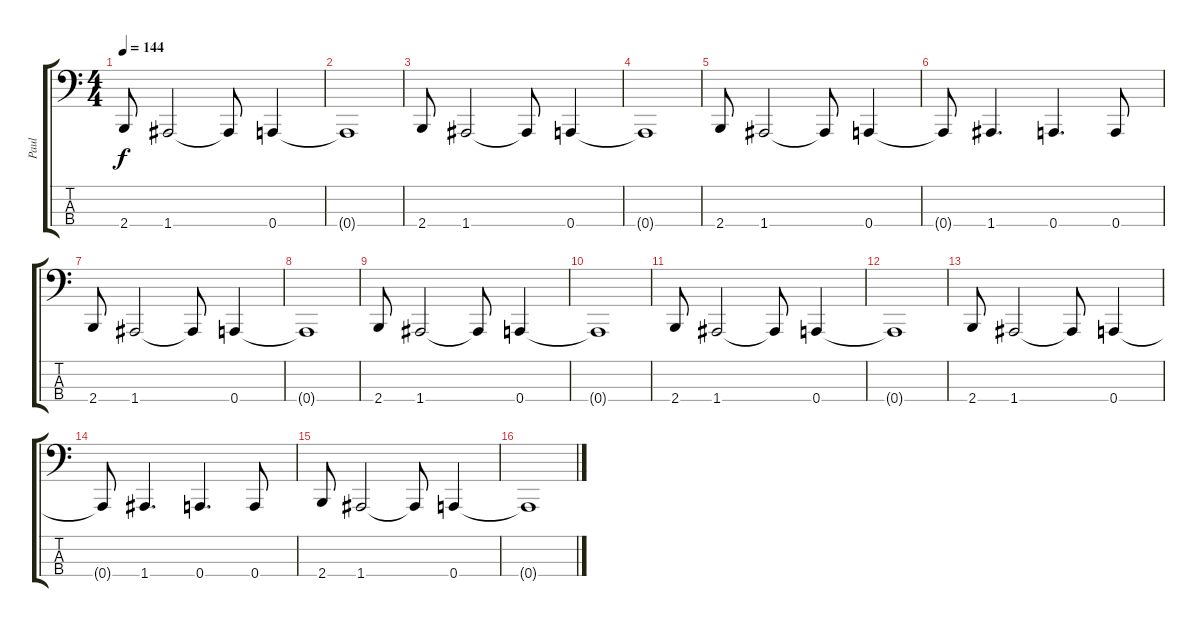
\track ("Paul" "Paul") {instrument electricbasspick}
\staff {score tabs}
\tuning (D2 A1 E1 A0) {hide}
\ts (4 4)
\tempo 144
\clef f4
\ks c
2.4.8{dy f} 1.4.2 1.4{t}.8 0.4.4 |
0.4{t}.1 |
2.4.8 1.4.2 1.4{t}.8 0.4.4 |
0.4{t}.1 |
2.4.8 1.4.2 1.4{t}.8 0.4.4 |
0.4{t}.8 1.4.4{d} 0.4.4{d} 0.4.8 |
2.4.8 1.4.2 1.4{t}.8 0.4.4 |
0.4{t}.1 |
2.4.8 1.4.2 1.4{t}.8 0.4.4 |
0.4{t}.1 |
2.4.8 1.4.2 1.4{t}.8 0.4.4 |
0.4{t}.1 |
2.4.8 1.4.2 1.4{t}.8 0.4.4 |
0.4{t}.8 1.4.4{d} 0.4.4{d} 0.4.8 |
2.4.8 1.4.2 1.4{t}.8 0.4.4 |
0.4{t}.1
